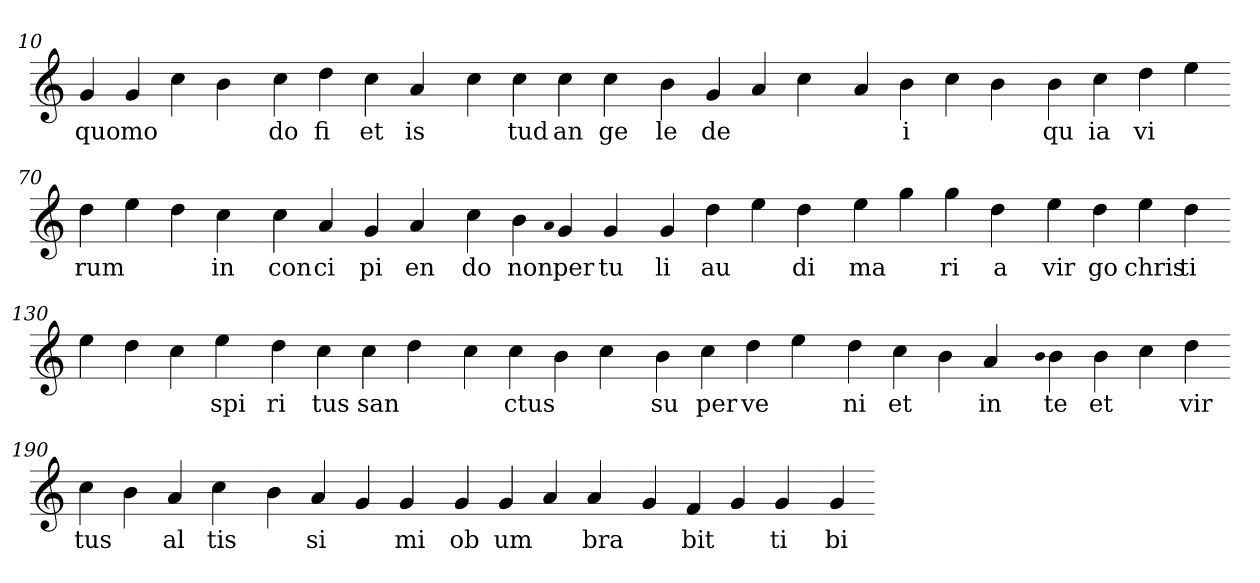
**kern	**text
*part1	*part1
*staff1	*staff1
*clefG2	*
=10.	=10.
4g	quo
4g	mo
4cc	.
4b	.
=20.-	=20.-
4cc	do
4dd	fi
4cc	et
4a	is
=30.-	=30.-
4cc	.
4cc	tud
4cc	an
4cc	ge
=40.-	=40.-
4b	le
4g	de
4a	.
4cc	.
=50.-	=50.-
4a	.
4b	i
4cc	.
4b	.
=60.-	=60.-
4b	qu
4cc	ia
4dd	vi
4ee	.
=70.-	=70.-
4dd	rum
4ee	.
4dd	.
4cc	in
=80.-	=80.-
4cc	con
4a	ci
4g	pi
4a	en
=90.-	=90.-
4cc	do
4b	non
qqa	.
4g	per
4g	tu
=100.-	=100.-
4g	li
4dd	au
4ee	.
4dd	di
=110.-	=110.-
4ee	ma
4gg	.
4gg	ri
4dd	a
=120.-	=120.-
4ee	vir
4dd	go
4ee	chris
4dd	ti
=130.-	=130.-
4ee	.
4dd	.
4cc	.
4ee	spi
=140.-	=140.-
4dd	ri
4cc	tus
4cc	san
4dd	.
=150.-	=150.-
4cc	.
4cc	ctus
4b	.
4cc	.
=160.-	=160.-
4b	su
4cc	per
4dd	ve
4ee	.
=170.-	=170.-
4dd	ni
4cc	et
4b	.
4a	in
=180.-	=180.-
qqb	.
4b	te
4b	et
4cc	.
4dd	vir
=190.-	=190.-
4cc	tus
4b	.
4a	al
4cc	tis
=200.-	=200.-
4b	.
4a	si
4g	.
4g	mi
=210.-	=210.-
4g	ob
4g	um
4a	.
4a	bra
=220.-	=220.-
4g	.
4f	bit
4g	.
4g	ti
=230.-	=230.-
4g	bi
=-	=-
*-	*-
